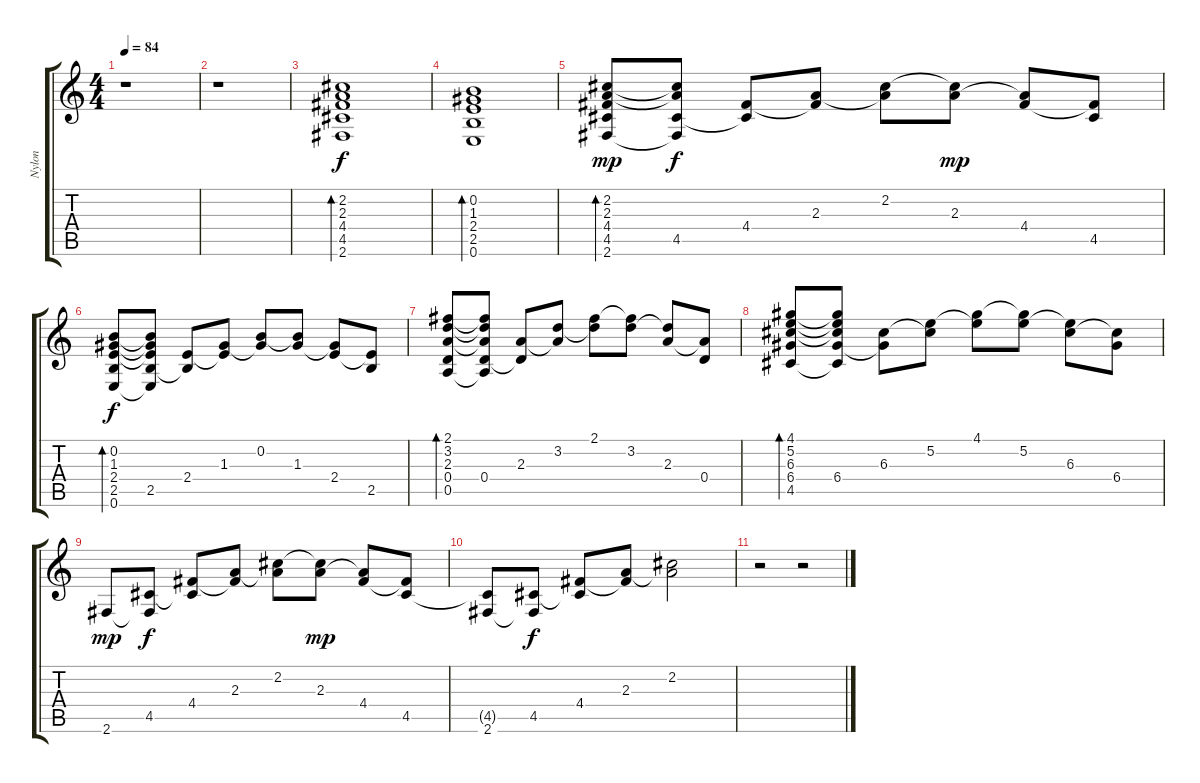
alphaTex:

\track ("Nylon" "Nylon") {instrument acousticguitarnylon}
\staff {score tabs}
\tuning (E4 B3 G3 D3 A2 E2) {hide}
\ts (4 4)
\tempo 84
\clef g2
\ks c
r.1{dy f} |
r.1 |
(2.2 2.3 4.4 4.5 2.6).1{bd 120} |
(0.2 1.3 2.4 2.5 0.6).1{bd 120} |
(2.2 2.3 4.4 4.5 2.6).8{bd 240 dy mp} (2.2{t} 2.3{t} 4.5 2.6{t}).8{dy f} (4.4 4.5{t}).8 (2.3 4.4{t}).8 (2.2 2.3{t}).8 (2.2{t} 2.3).8{dy mp} (2.3{t} 4.4).8 (4.4{t} 4.5).8 |
(0.2 1.3 2.4 2.5 0.6).8{bd 120 dy f} (0.2{t} 1.3{t} 2.4{t} 2.5 0.6{t}).8 (2.4 2.5{t}).8 (1.3 2.4{t}).8 (0.2 1.3{t}).8 (0.2{t} 1.3).8 (1.3{t} 2.4).8 (2.4{t} 2.5).8 |
(2.1 3.2 2.3 0.4 0.5).8{bd 120} (2.1{t} 3.2{t} 2.3{t} 0.4 0.5{t}).8 (2.3 0.4{t}).8 (3.2 2.3{t}).8 (2.1 3.2{t}).8 (2.1{t} 3.2).8 (3.2{t} 2.3).8 (2.3{t} 0.4).8 |
(4.1 5.2 6.3 6.4 4.5).8{bd 60} (4.1{t} 5.2{t} 6.3{t} 6.4 4.5{t}).8 (6.3 6.4{t}).8 (5.2 6.3{t}).8 (4.1 5.2{t}).8 (4.1{t} 5.2).8 (5.2{t} 6.3).8 (6.3{t} 6.4).8 |
2.6.8{dy mp} (4.5 2.6{t}).8{dy f} (4.4 4.5{t}).8 (2.3 4.4{t}).8 (2.2 2.3{t}).8 (2.2{t} 2.3).8{dy mp} (2.3{t} 4.4).8 (4.4{t} 4.5).8 |
(4.5{t} 2.6).8 (4.5 2.6{t}).8{dy f} (4.4 4.5{t}).8 (2.3 4.4{t}).8 (2.2 2.3{t}).2 |
r.2 r.2
